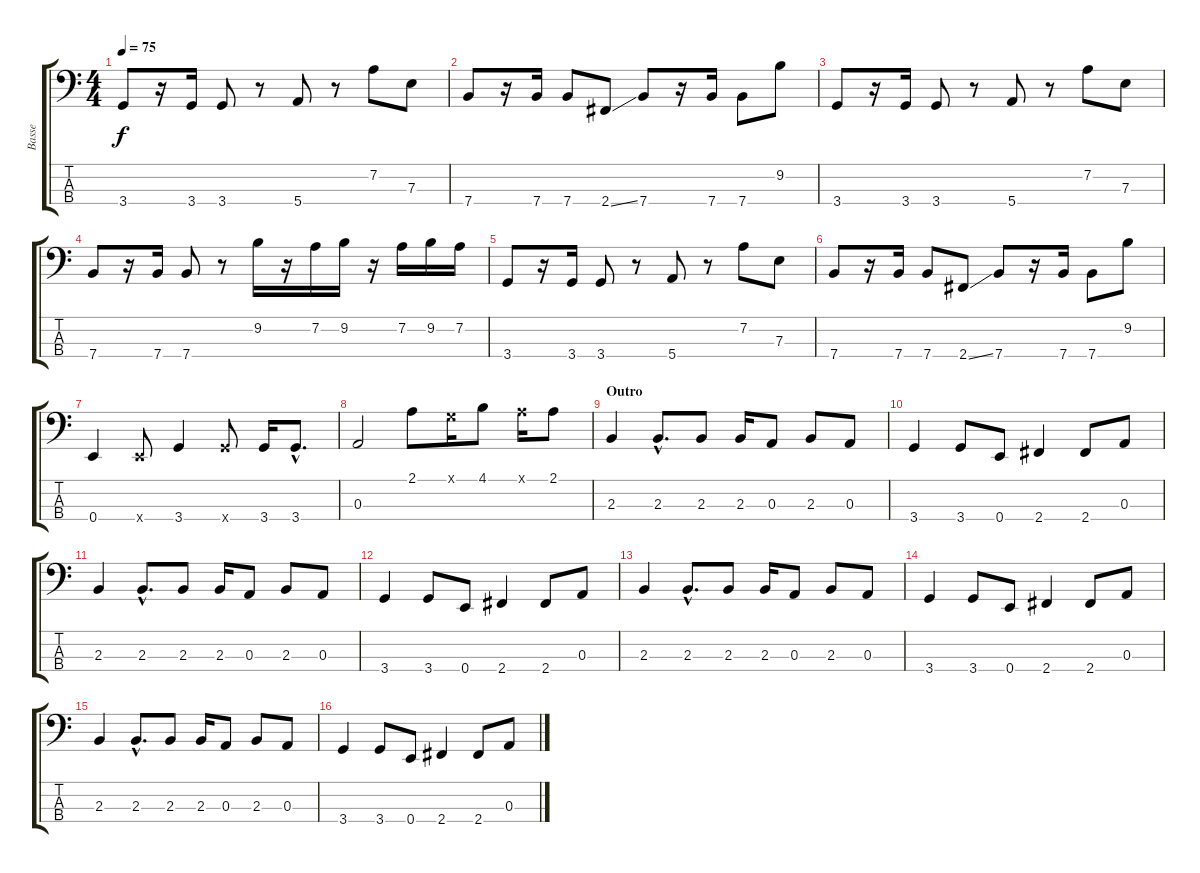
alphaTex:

\track ("Basse" "Basse") {instrument electricbassfinger}
\staff {score tabs}
\tuning (G2 D2 A1 E1) {hide}
\ts (4 4)
\tempo 75
\clef f4
\ks c
3.4.8{dy f} r.16 3.4.16 3.4.8 r.8 5.4.8 r.8 7.2.8 7.3.8 |
7.4.8 r.16 7.4.16 7.4.8 2.4{ss}.8 7.4.8 r.16 7.4.16 7.4.8 9.2.8 |
3.4.8 r.16 3.4.16 3.4.8 r.8 5.4.8 r.8 7.2.8 7.3.8 |
7.4.8 r.16 7.4.16 7.4.8 r.8 9.2.16 r.16 7.2.16 9.2.16 r.16 7.2.16 9.2.16 7.2.16 |
3.4.8 r.16 3.4.16 3.4.8 r.8 5.4.8 r.8 7.2.8 7.3.8 |
7.4.8 r.16 7.4.16 7.4.8 2.4{ss}.8 7.4.8 r.16 7.4.16 7.4.8 9.2.8 |
0.4.4 0.4{x}.8 3.4.4 3.4{x}.8 3.4.16 3.4{hac}.8{d} |
0.3.2 2.1.8 0.1{x}.16 4.1.8 2.1{x}.16 2.1.8 |
\section ("" "Outro")
2.3.4 2.3{hac}.8{d} 2.3.8 2.3.16 0.3.8 2.3.8 0.3.8 |
3.4.4 3.4.8 0.4.8 2.4.4 2.4.8 0.3.8 |
2.3.4 2.3{hac}.8{d} 2.3.8 2.3.16 0.3.8 2.3.8 0.3.8 |
3.4.4 3.4.8 0.4.8 2.4.4 2.4.8 0.3.8 |
2.3.4 2.3{hac}.8{d} 2.3.8 2.3.16 0.3.8 2.3.8 0.3.8 |
3.4.4 3.4.8 0.4.8 2.4.4 2.4.8 0.3.8 |
2.3.4 2.3{hac}.8{d} 2.3.8 2.3.16 0.3.8 2.3.8 0.3.8 |
3.4.4 3.4.8 0.4.8 2.4.4 2.4.8 0.3.8
